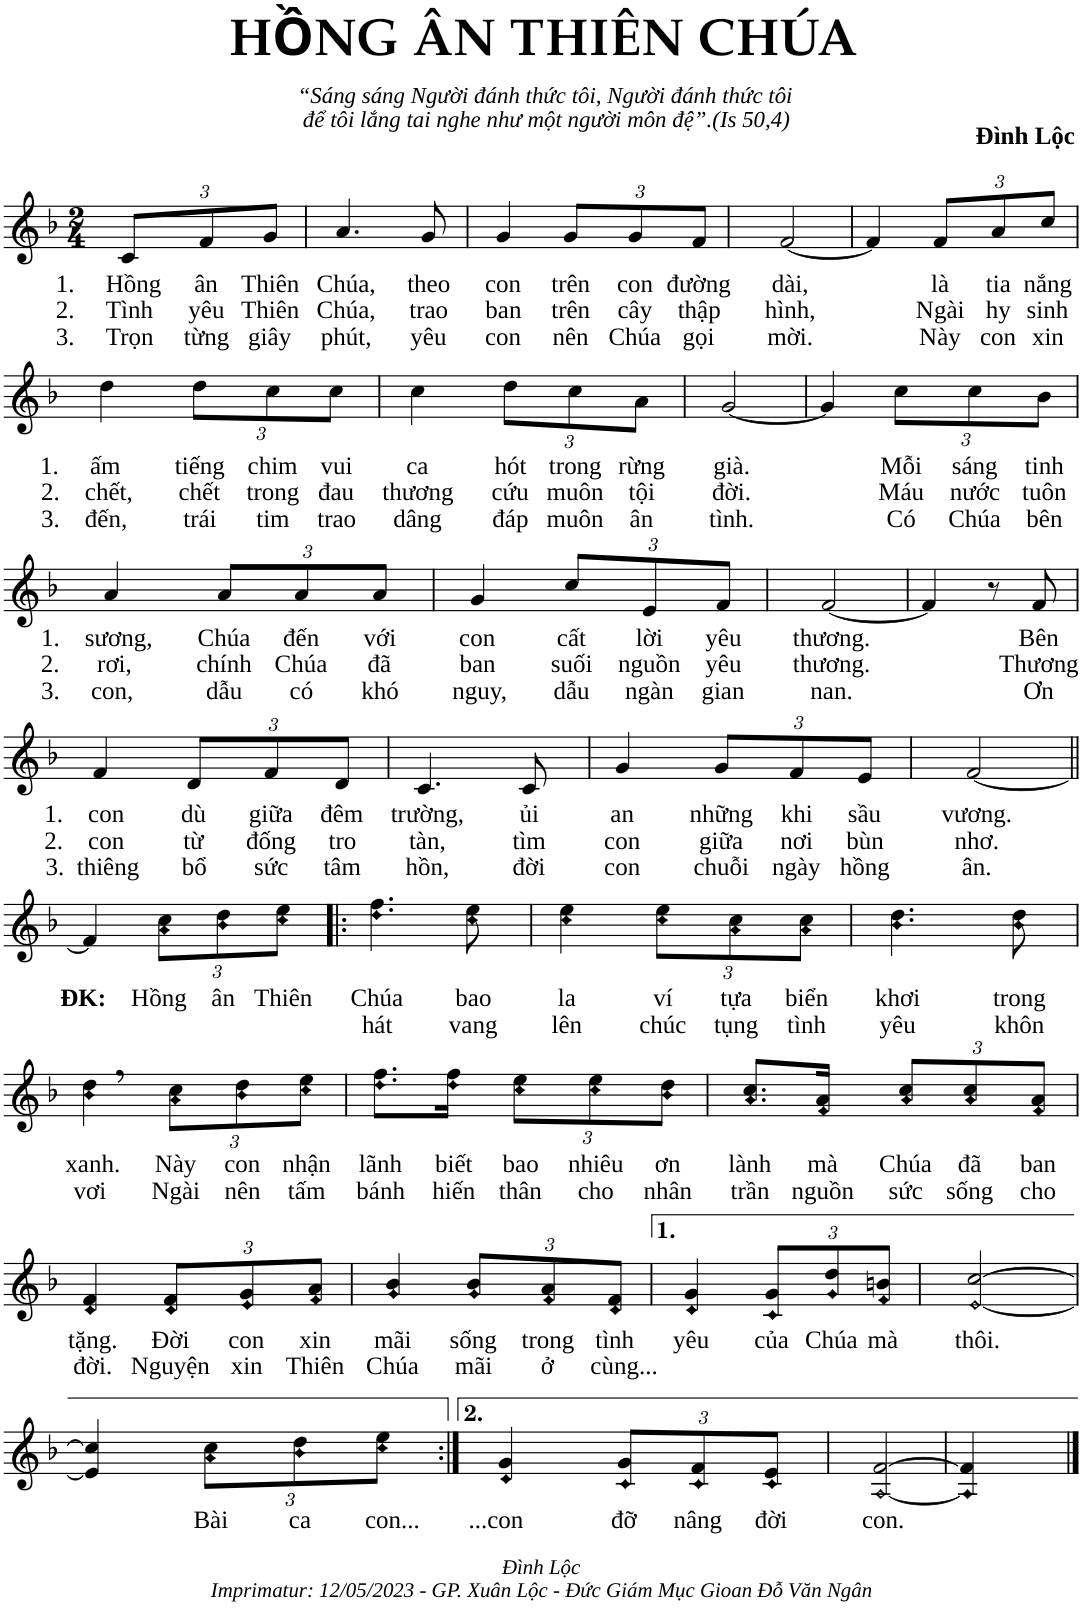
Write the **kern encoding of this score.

**kern	**text	**text	**text
*part1	*part1	*part1	*part1
*staff1	*staff1	*staff1	*staff1
*I"Piano	*	*	*
*I'Pno.	*	*	*
*clefG2	*	*	*
*k[b-]	*	*	*
*M2/4	*	*	*
*Xbrackettup	*	*	*
=1	=1	=1	=1
!	!LO:LY:b	!LO:LY:b	!LO:LY:b
12c/L	1. Hồng	2. Tình	3. Trọn
!	!LO:LY:b	!LO:LY:b	!LO:LY:b
12f/	ân	yêu	từng
!	!LO:LY:b	!LO:LY:b	!LO:LY:b
12g/J	Thiên	Thiên	giây
=2	=2	=2	=2
!	!LO:LY:b	!LO:LY:b	!LO:LY:b
4.a/	Chúa,	Chúa,	phút,
!	!LO:LY:b	!LO:LY:b	!LO:LY:b
8g/	theo	trao	yêu
=3	=3	=3	=3
!	!LO:LY:b	!LO:LY:b	!LO:LY:b
4g/	con	ban	con
!	!LO:LY:b	!LO:LY:b	!LO:LY:b
12g/L	trên	trên	nên
!	!LO:LY:b	!LO:LY:b	!LO:LY:b
12g/	con	cây	Chúa
!	!LO:LY:b	!LO:LY:b	!LO:LY:b
12f/J	đường	thập	gọi
=4	=4	=4	=4
!	!LO:LY:b	!LO:LY:b	!LO:LY:b
[2f/	dài,	hình,	mời.
=5	=5	=5	=5
4f/]	.	.	.
!	!LO:LY:b	!LO:LY:b	!LO:LY:b
12f/L	là	Ngài	Này
!	!LO:LY:b	!LO:LY:b	!LO:LY:b
12a/	tia	hy	con
!	!LO:LY:b	!LO:LY:b	!LO:LY:b
12cc/J	nắng	sinh	xin
!!LO:LB:g=z
=6	=6	=6	=6
!	!LO:LY:b	!LO:LY:b	!LO:LY:b
4dd\	1. ấm	2. chết,	3. đến,
!	!LO:LY:b	!LO:LY:b	!LO:LY:b
12dd\L	tiếng	chết	trái
!	!LO:LY:b	!LO:LY:b	!LO:LY:b
12cc\	chim	trong	tim
!	!LO:LY:b	!LO:LY:b	!LO:LY:b
12cc\J	vui	đau	trao
=7	=7	=7	=7
!	!LO:LY:b	!LO:LY:b	!LO:LY:b
4cc\	ca	thương	dâng
!	!LO:LY:b	!LO:LY:b	!LO:LY:b
12dd\L	hót	cứu	đáp
!	!LO:LY:b	!LO:LY:b	!LO:LY:b
12cc\	trong	muôn	muôn
!	!LO:LY:b	!LO:LY:b	!LO:LY:b
12a\J	rừng	tội	ân
=8	=8	=8	=8
!	!LO:LY:b	!LO:LY:b	!LO:LY:b
[2g/	già.	đời.	tình.
=9	=9	=9	=9
4g/]	.	.	.
!	!LO:LY:b	!LO:LY:b	!LO:LY:b
12cc\L	Mỗi	Máu	Có
!	!LO:LY:b	!LO:LY:b	!LO:LY:b
12cc\	sáng	nước	Chúa
!	!LO:LY:b	!LO:LY:b	!LO:LY:b
12b-\J	tinh	tuôn	bên
!!LO:LB:g=z
=10	=10	=10	=10
!	!LO:LY:b	!LO:LY:b	!LO:LY:b
4a/	1. sương,	2. rơi,	3. con,
!	!LO:LY:b	!LO:LY:b	!LO:LY:b
12a/L	Chúa	chính	dẫu
!	!LO:LY:b	!LO:LY:b	!LO:LY:b
12a/	đến	Chúa	có
!	!LO:LY:b	!LO:LY:b	!LO:LY:b
12a/J	với	đã	khó
=11	=11	=11	=11
!	!LO:LY:b	!LO:LY:b	!LO:LY:b
4g/	con	ban	nguy,
!	!LO:LY:b	!LO:LY:b	!LO:LY:b
12cc/L	cất	suối	dẫu
!	!LO:LY:b	!LO:LY:b	!LO:LY:b
12e/	lời	nguồn	ngàn
!	!LO:LY:b	!LO:LY:b	!LO:LY:b
12f/J	yêu	yêu	gian
=12	=12	=12	=12
!	!LO:LY:b	!LO:LY:b	!LO:LY:b
[2f/	thương.	thương.	nan.
=13	=13	=13	=13
4f/]	.	.	.
8r	.	.	.
!	!LO:LY:b	!LO:LY:b	!LO:LY:b
8f/	Bên	Thương	Ơn
!!LO:LB:g=z
=14	=14	=14	=14
!	!LO:LY:b	!LO:LY:b	!LO:LY:b
4f/	1. con	2. con	3. thiêng
!	!LO:LY:b	!LO:LY:b	!LO:LY:b
12d/L	dù	từ	bổ
!	!LO:LY:b	!LO:LY:b	!LO:LY:b
12f/	giữa	đống	sức
!	!LO:LY:b	!LO:LY:b	!LO:LY:b
12d/J	đêm	tro	tâm
=15	=15	=15	=15
!	!LO:LY:b	!LO:LY:b	!LO:LY:b
4.c/	trường,	tàn,	hồn,
!	!LO:LY:b	!LO:LY:b	!LO:LY:b
8c/	ủi	tìm	đời
=16	=16	=16	=16
!	!LO:LY:b	!LO:LY:b	!LO:LY:b
4g/	an	con	con
!	!LO:LY:b	!LO:LY:b	!LO:LY:b
12g/L	những	giữa	chuỗi
!	!LO:LY:b	!LO:LY:b	!LO:LY:b
12f/	khi	nơi	ngày
!	!LO:LY:b	!LO:LY:b	!LO:LY:b
12e/J	sầu	bùn	hồng
=17	=17	=17	=17
!	!LO:LY:b	!LO:LY:b	!LO:LY:b
[2f/	vương.	nhơ.	ân.
!!LO:LB:g=z
=18||	=18||	=18||	=18||
4f/]	.	.	.
!	!LO:LY:b	!	!
12a\ 12cc\L	ĐK: Hồng	.	.
!	!LO:LY:b	!	!
12b-\ 12dd\	ân	.	.
!	!LO:LY:b	!	!
12cc\ 12ee\J	Thiên	.	.
=19!|:	=19!|:	=19!|:	=19!|:
!	!LO:LY:b	!LO:LY:b	!
4.dd\ 4.ff\	Chúa	hát	.
!	!LO:LY:b	!LO:LY:b	!
8cc\ 8ee\	bao	vang	.
=20	=20	=20	=20
!	!LO:LY:b	!LO:LY:b	!
4cc\ 4ee\	la	lên	.
!	!LO:LY:b	!LO:LY:b	!
12cc\ 12ee\L	ví	chúc	.
!	!LO:LY:b	!LO:LY:b	!
12a\ 12cc\	tựa	tụng	.
!	!LO:LY:b	!LO:LY:b	!
12a\ 12cc\J	biển	tình	.
=21	=21	=21	=21
!	!LO:LY:b	!LO:LY:b	!
4.b-\ 4.dd\	khơi	yêu	.
!	!LO:LY:b	!LO:LY:b	!
8b-\ 8dd\	trong	khôn	.
!!LO:LB:g=z
=22	=22	=22	=22
!	!LO:LY:b	!LO:LY:b	!
4b-\, 4dd\,	xanh.	vơi	.
!	!LO:LY:b	!LO:LY:b	!
12a\ 12cc\L	Này	Ngài	.
!	!LO:LY:b	!LO:LY:b	!
12b-\ 12dd\	con	nên	.
!	!LO:LY:b	!LO:LY:b	!
12cc\ 12ee\J	nhận	tấm	.
=23	=23	=23	=23
!	!LO:LY:b	!LO:LY:b	!
8.dd\ 8.ff\L	lãnh	bánh	.
!	!LO:LY:b	!LO:LY:b	!
16dd\ 16ff\Jk	biết	hiến	.
!	!LO:LY:b	!LO:LY:b	!
12cc\ 12ee\L	bao	thân	.
!	!LO:LY:b	!LO:LY:b	!
12cc\ 12ee\	nhiêu	cho	.
!	!LO:LY:b	!LO:LY:b	!
12b-\ 12dd\J	ơn	nhân	.
=24	=24	=24	=24
!	!LO:LY:b	!LO:LY:b	!
8.a/ 8.cc/L	lành	trần	.
!	!LO:LY:b	!LO:LY:b	!
16f/ 16a/Jk	mà	nguồn	.
!	!LO:LY:b	!LO:LY:b	!
12a/ 12cc/L	Chúa	sức	.
!	!LO:LY:b	!LO:LY:b	!
12a/ 12cc/	đã	sống	.
!	!LO:LY:b	!LO:LY:b	!
12f/ 12a/J	ban	cho	.
!!LO:LB:g=z
=25	=25	=25	=25
!	!LO:LY:b	!LO:LY:b	!
4d/ 4f/	tặng.	đời.	.
!	!LO:LY:b	!LO:LY:b	!
12d/ 12f/L	Đời	Nguyện	.
!	!LO:LY:b	!LO:LY:b	!
12e/ 12g/	con	xin	.
!	!LO:LY:b	!LO:LY:b	!
12f/ 12a/J	xin	Thiên	.
=26	=26	=26	=26
!	!LO:LY:b	!LO:LY:b	!
4g/ 4b-/	mãi	Chúa	.
!	!LO:LY:b	!LO:LY:b	!
12g/ 12b-/L	sống	mãi	.
!	!LO:LY:b	!LO:LY:b	!
12f/ 12a/	trong	ở	.
!	!LO:LY:b	!LO:LY:b	!
12d/ 12f/J	tình	cùng...	.
=27	=27	=27	=27
!	!LO:LY:b	!	!
4d/ 4g/	yêu	.	.
!	!LO:LY:b	!	!
12c/ 12g/L	của	.	.
!	!LO:LY:b	!	!
12g/ 12dd/	Chúa	.	.
!	!LO:LY:b	!	!
12f/ 12bn/J	mà	.	.
=28	=28	=28	=28
!	!LO:LY:b	!	!
[2e/ [2cc/	thôi.	.	.
!!LO:LB:g=z
=29	=29	=29	=29
4e/] 4cc/]	.	.	.
!	!LO:LY:b	!	!
12a\ 12cc\L	Bài	.	.
!	!LO:LY:b	!	!
12b-\ 12dd\	ca	.	.
!	!LO:LY:b	!	!
12cc\ 12ee\J	con...	.	.
=30:|!	=30:|!	=30:|!	=30:|!
!	!LO:LY:b	!	!
4d/ 4g/	...con	.	.
!	!LO:LY:b	!	!
12c/ 12g/L	đỡ	.	.
!	!LO:LY:b	!	!
12c/ 12f/	nâng	.	.
!	!LO:LY:b	!	!
12c/ 12e/J	đời	.	.
=31	=31	=31	=31
!	!LO:LY:b	!	!
[2A/ [2f/	con.	.	.
=32	=32	=32	=32
4A/] 4f/]	.	.	.
==	==	==	==
*-	*-	*-	*-
